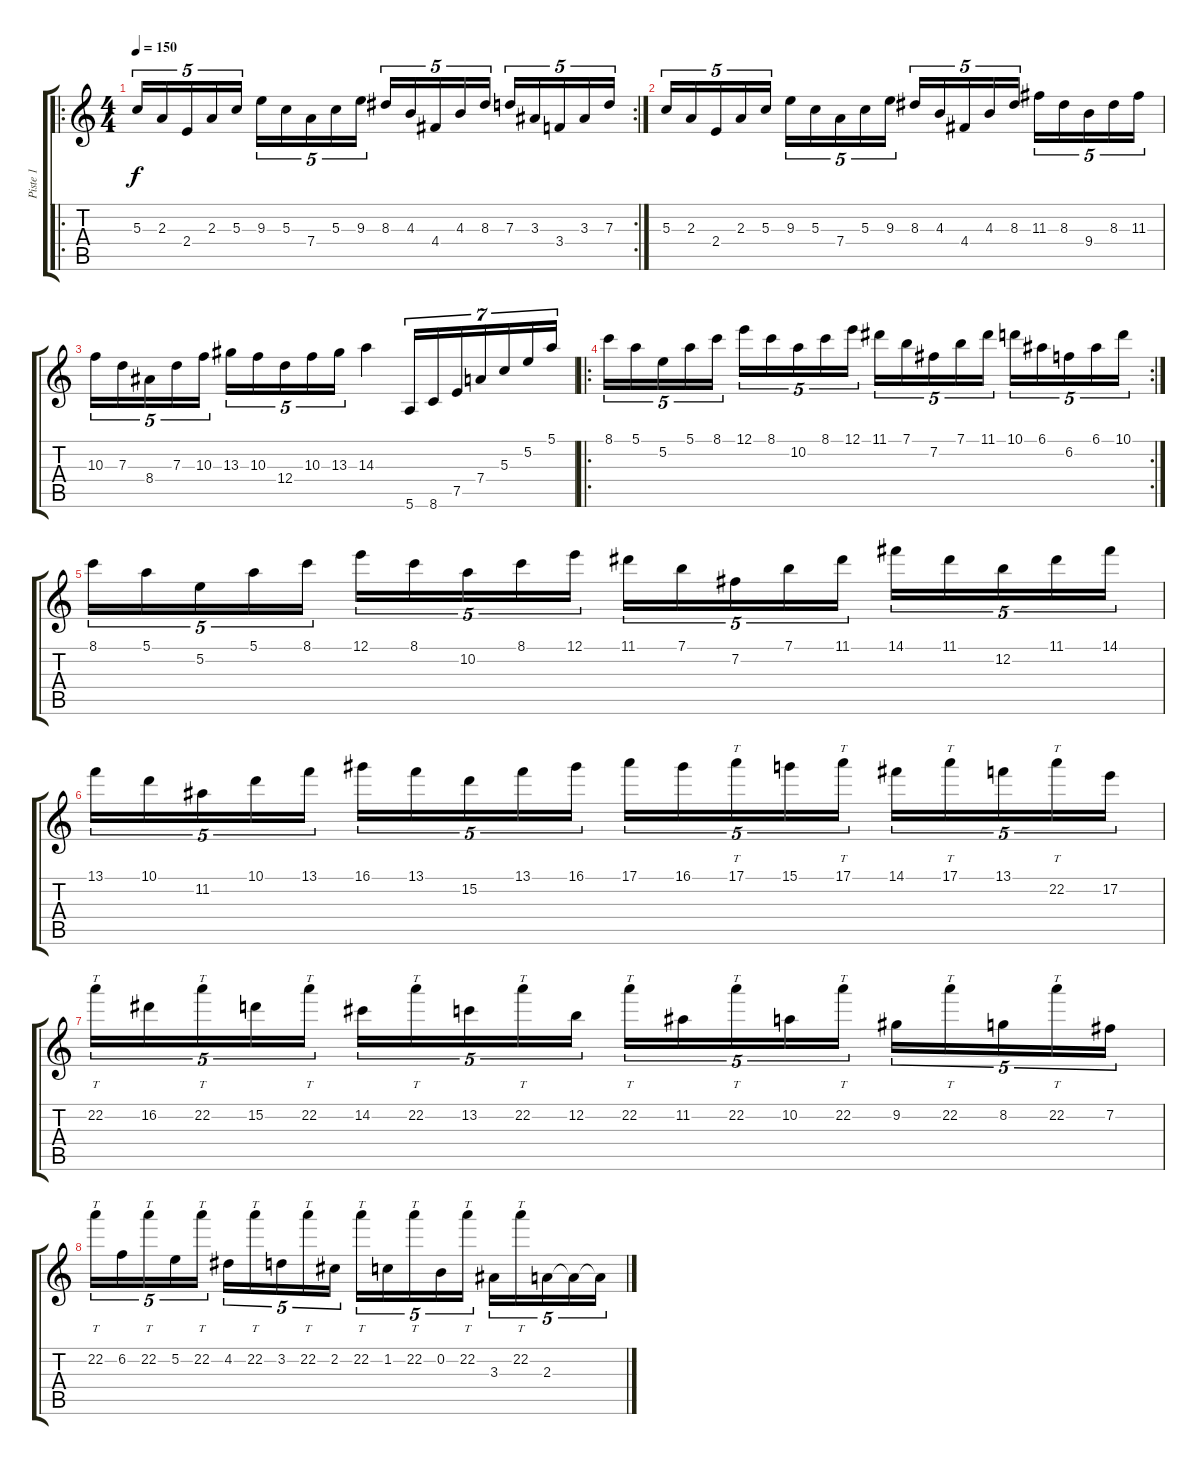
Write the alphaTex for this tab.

\track ("Piste 1" "Piste 1") {instrument distortionguitar}
\staff {score tabs}
\tuning (E4 B3 G3 D3 A2 E2) {hide}
\ro
\rc 2
\ts (4 4)
\tempo 150
\clef g2
\ks c
5.3.16{tu (5 4) dy f} 2.3.16{tu (5 4)} 2.4.16{tu (5 4)} 2.3.16{tu (5 4)} 5.3.16{tu (5 4)} 9.3.16{tu (5 4)} 5.3.16{tu (5 4)} 7.4.16{tu (5 4)} 5.3.16{tu (5 4)} 9.3.16{tu (5 4)} 8.3.16{tu (5 4)} 4.3.16{tu (5 4)} 4.4.16{tu (5 4)} 4.3.16{tu (5 4)} 8.3.16{tu (5 4)} 7.3.16{tu (5 4)} 3.3.16{tu (5 4)} 3.4.16{tu (5 4)} 3.3.16{tu (5 4)} 7.3.16{tu (5 4)} |
5.3.16{tu (5 4)} 2.3.16{tu (5 4)} 2.4.16{tu (5 4)} 2.3.16{tu (5 4)} 5.3.16{tu (5 4)} 9.3.16{tu (5 4)} 5.3.16{tu (5 4)} 7.4.16{tu (5 4)} 5.3.16{tu (5 4)} 9.3.16{tu (5 4)} 8.3.16{tu (5 4)} 4.3.16{tu (5 4)} 4.4.16{tu (5 4)} 4.3.16{tu (5 4)} 8.3.16{tu (5 4)} 11.3.16{tu (5 4)} 8.3.16{tu (5 4)} 9.4.16{tu (5 4)} 8.3.16{tu (5 4)} 11.3.16{tu (5 4)} |
10.3.16{tu (5 4)} 7.3.16{tu (5 4)} 8.4.16{tu (5 4)} 7.3.16{tu (5 4)} 10.3.16{tu (5 4)} 13.3.16{tu (5 4)} 10.3.16{tu (5 4)} 12.4.16{tu (5 4)} 10.3.16{tu (5 4)} 13.3.16{tu (5 4)} 14.3.4 5.6.16{tu (7 4)} 8.6.16{tu (7 4)} 7.5.16{tu (7 4)} 7.4.16{tu (7 4)} 5.3.16{tu (7 4)} 5.2.16{tu (7 4)} 5.1.16{tu (7 4)} |
\ro
\rc 2
8.1.16{tu (5 4)} 5.1.16{tu (5 4)} 5.2.16{tu (5 4)} 5.1.16{tu (5 4)} 8.1.16{tu (5 4)} 12.1.16{tu (5 4)} 8.1.16{tu (5 4)} 10.2.16{tu (5 4)} 8.1.16{tu (5 4)} 12.1.16{tu (5 4)} 11.1.16{tu (5 4)} 7.1.16{tu (5 4)} 7.2.16{tu (5 4)} 7.1.16{tu (5 4)} 11.1.16{tu (5 4)} 10.1.16{tu (5 4)} 6.1.16{tu (5 4)} 6.2.16{tu (5 4)} 6.1.16{tu (5 4)} 10.1.16{tu (5 4)} |
8.1.16{tu (5 4)} 5.1.16{tu (5 4)} 5.2.16{tu (5 4)} 5.1.16{tu (5 4)} 8.1.16{tu (5 4)} 12.1.16{tu (5 4)} 8.1.16{tu (5 4)} 10.2.16{tu (5 4)} 8.1.16{tu (5 4)} 12.1.16{tu (5 4)} 11.1.16{tu (5 4)} 7.1.16{tu (5 4)} 7.2.16{tu (5 4)} 7.1.16{tu (5 4)} 11.1.16{tu (5 4)} 14.1.16{tu (5 4)} 11.1.16{tu (5 4)} 12.2.16{tu (5 4)} 11.1.16{tu (5 4)} 14.1.16{tu (5 4)} |
13.1.16{tu (5 4)} 10.1.16{tu (5 4)} 11.2.16{tu (5 4)} 10.1.16{tu (5 4)} 13.1.16{tu (5 4)} 16.1.16{tu (5 4)} 13.1.16{tu (5 4)} 15.2.16{tu (5 4)} 13.1.16{tu (5 4)} 16.1.16{tu (5 4)} 17.1.16{tu (5 4)} 16.1.16{tu (5 4)} 17.1.16{tt tu (5 4)} 15.1.16{tu (5 4)} 17.1.16{tt tu (5 4)} 14.1.16{tu (5 4)} 17.1.16{tt tu (5 4)} 13.1.16{tu (5 4)} 22.2.16{tt tu (5 4)} 17.2.16{tu (5 4)} |
22.2.16{tt tu (5 4)} 16.2.16{tu (5 4)} 22.2.16{tt tu (5 4)} 15.2.16{tu (5 4)} 22.2.16{tt tu (5 4)} 14.2.16{tu (5 4)} 22.2.16{tt tu (5 4)} 13.2.16{tu (5 4)} 22.2.16{tt tu (5 4)} 12.2.16{tu (5 4)} 22.2.16{tt tu (5 4)} 11.2.16{tu (5 4)} 22.2.16{tt tu (5 4)} 10.2.16{tu (5 4)} 22.2.16{tt tu (5 4)} 9.2.16{tu (5 4)} 22.2.16{tt tu (5 4)} 8.2.16{tu (5 4)} 22.2.16{tt tu (5 4)} 7.2.16{tu (5 4)} |
22.2.16{tt tu (5 4)} 6.2.16{tu (5 4)} 22.2.16{tt tu (5 4)} 5.2.16{tu (5 4)} 22.2.16{tt tu (5 4)} 4.2.16{tu (5 4)} 22.2.16{tt tu (5 4)} 3.2.16{tu (5 4)} 22.2.16{tt tu (5 4)} 2.2.16{tu (5 4)} 22.2.16{tt tu (5 4)} 1.2.16{tu (5 4)} 22.2.16{tt tu (5 4)} 0.2.16{tu (5 4)} 22.2.16{tt tu (5 4)} 3.3.16{tu (5 4)} 22.2.16{tt tu (5 4)} 2.3.16{tu (5 4)} 2.3{t}.16{tu (5 4)} 2.3{t}.16{tu (5 4)}
